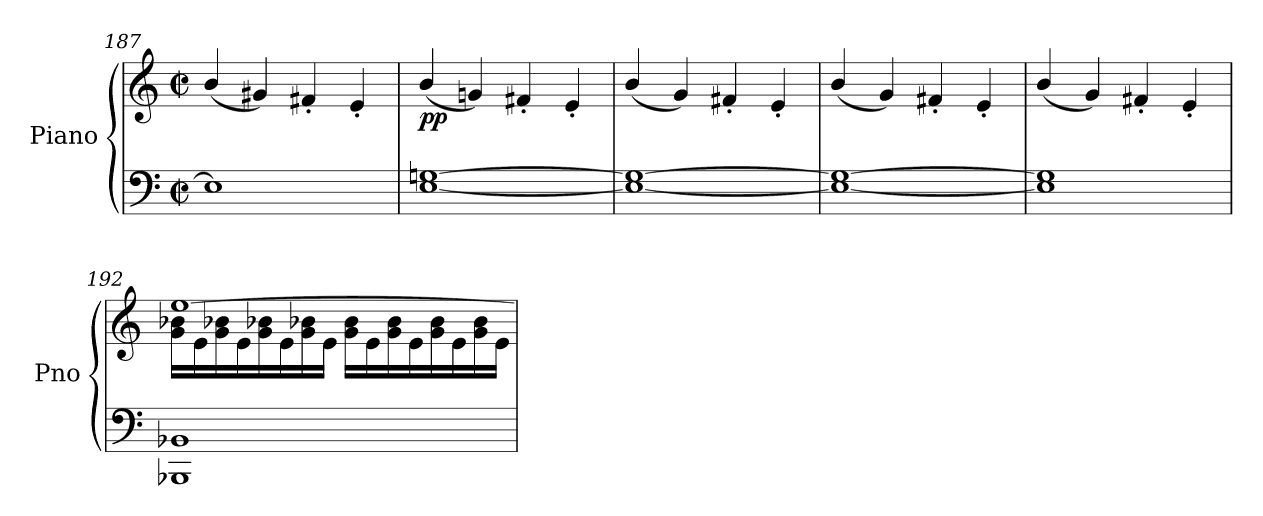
**kern	**kern	**dynam
*part1	*part1	*part1
*staff2	*staff1	*staff1/2
*I"Piano	*	*
*I'Pno	*	*
*clefF4	*clefG2	*
*k[]	*k[]	*
*M4/4	*M4/4	*
*met(c|)	*met(c|)	*
=187	=187	=187
1E]	(<4b/	.
.	4g#X/)	.
.	4f#X'/	.
.	4e'/	.
=188	=188	=188
!	!	!LO:DY:b
[1E [1Gn	(<4b/	pp
.	4gn/)	.
.	4f#X'/	.
.	4e'/	.
=189	=189	=189
1E_ 1G_	(<4b/	.
.	4g/)	.
.	4f#X'/	.
.	4e'/	.
=190	=190	=190
1E_ 1G_	(<4b/	.
.	4g/)	.
.	4f#X'/	.
.	4e'/	.
=191	=191	=191
1E] 1G]	(<4b/	.
.	4g/)	.
.	4f#X'/	.
.	4e'/	.
=192	=192	=192
*	*^	*
!	!	!	!LO:DY:a=2
!	!	!	!LO:DY:n=1:a
*	*tremolo	*	*
1BBB-X 1BB-X	[1ee	16g\ 16b-X\LL	ff mf
.	.	16e\	.
.	.	16g\ 16b-X\	.
.	.	16e\	.
.	.	16g\ 16b-X\	.
.	.	16e\	.
.	.	16g\ 16b-X\	.
.	.	16e\JJ	.
.	.	16g\ 16b-\LL	.
.	.	16e\	.
.	.	16g\ 16b-\	.
.	.	16e\	.
.	.	16g\ 16b-\	.
.	.	16e\	.
.	.	16g\ 16b-\	.
.	.	16e\JJ	.
*	*Xtremolo	*	*
.	.	.	.
.	.	.	.
.	.	.	.
.	.	.	.
*	*v	*v	*
=	=	=
*-	*-	*-
